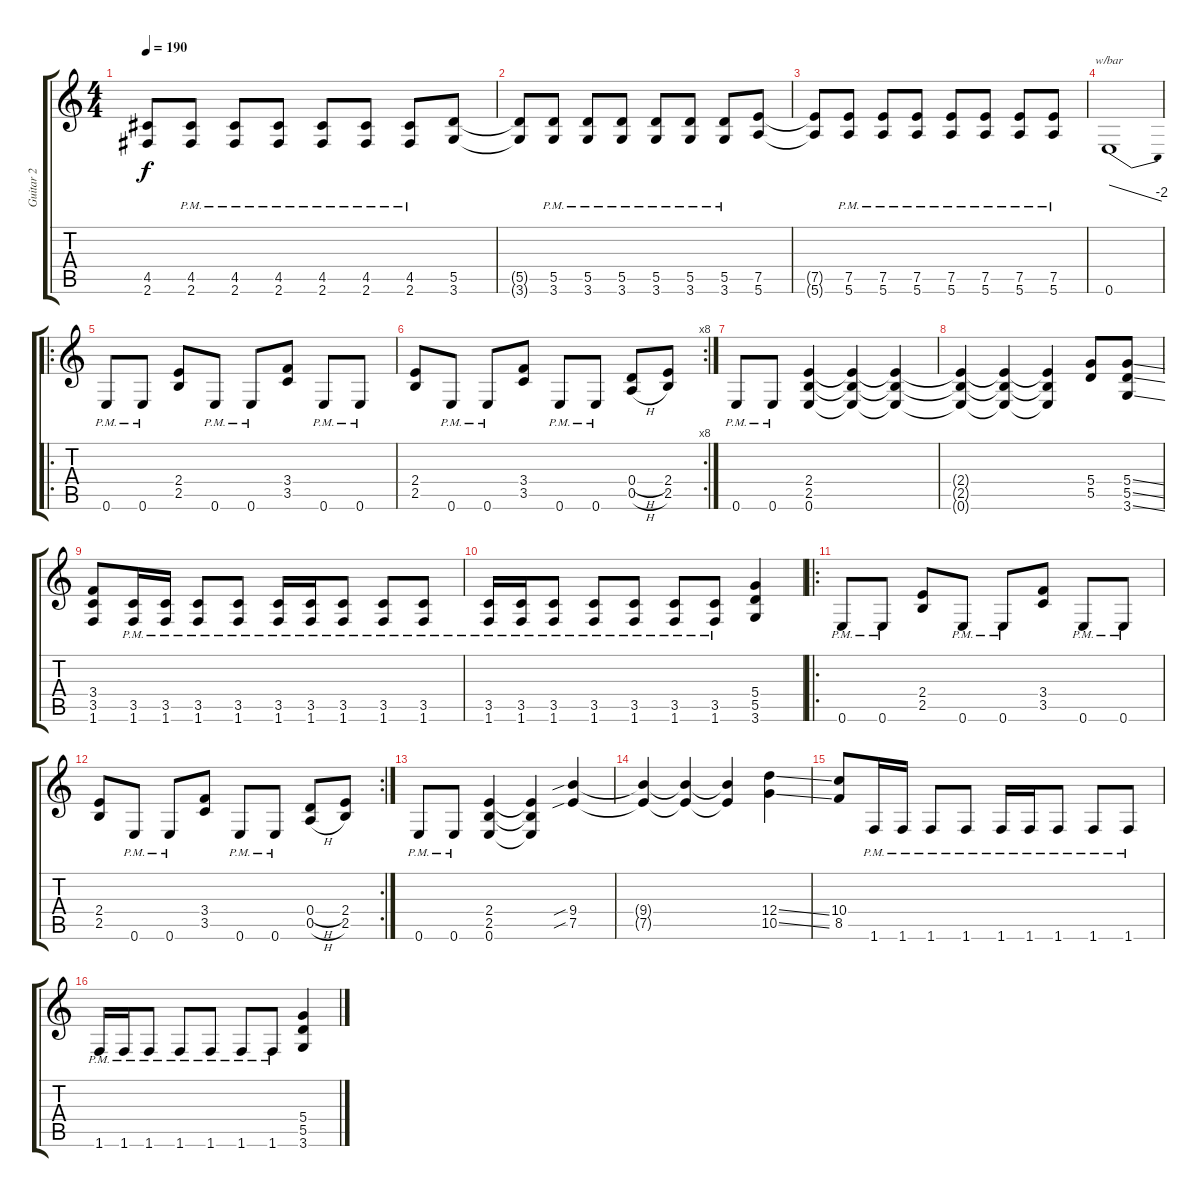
\track ("Guitar 2" "Guitar 2") {instrument distortionguitar}
\staff {score tabs}
\tuning (E4 B3 G3 D3 A2 E2) {hide}
\ts (4 4)
\tempo 190
\clef g2
\ks c
(4.5{t} 2.6{t}).8{dy f} (4.5{pm} 2.6{pm}).8 (4.5{pm} 2.6{pm}).8 (4.5{pm} 2.6{pm}).8 (4.5{pm} 2.6{pm}).8 (4.5{pm} 2.6{pm}).8 (4.5{pm} 2.6{pm}).8 (5.5 3.6).8 |
(5.5{t} 3.6{t}).8 (5.5{pm} 3.6{pm}).8 (5.5{pm} 3.6{pm}).8 (5.5{pm} 3.6{pm}).8 (5.5{pm} 3.6{pm}).8 (5.5{pm} 3.6{pm}).8 (5.5{pm} 3.6{pm}).8 (7.5 5.6).8 |
(7.5{t} 5.6{t}).8 (7.5{pm} 5.6{pm}).8 (7.5{pm} 5.6{pm}).8 (7.5{pm} 5.6{pm}).8 (7.5{pm} 5.6{pm}).8 (7.5{pm} 5.6{pm}).8 (7.5{pm} 5.6{pm}).8 (7.5{pm} 5.6{pm}).8 |
0.6.1{tbe (dive default 0 0 60 -8)} |
\ro
0.6{pm}.8 0.6{pm}.8 (2.4 2.5).8 0.6{pm}.8 0.6{pm}.8 (3.4 3.5).8 0.6{pm}.8 0.6{pm}.8 |
\rc 8
(2.4 2.5).8 0.6{pm}.8 0.6{pm}.8 (3.4 3.5).8 0.6{pm}.8 0.6{pm}.8 (0.4{h} 0.5{h}).8 (2.4 2.5).8 |
0.6{pm}.8 0.6{pm}.8 (2.4 2.5 0.6).4 (2.4{t} 2.5{t} 0.6{t}).4 (2.4{t} 2.5{t} 0.6{t}).4 |
(2.4{t} 2.5{t} 0.6{t}).4 (2.4{t} 2.5{t} 0.6{t}).4 (2.4{t} 2.5{t} 0.6{t}).4 (5.4 5.5).8 (5.4{ss} 5.5{ss} 3.6{ss}).8 |
(3.4 3.5 1.6).8 (3.5{pm} 1.6{pm}).16 (3.5{pm} 1.6{pm}).16 (3.5{pm} 1.6{pm}).8 (3.5{pm} 1.6{pm}).8 (3.5{pm} 1.6{pm}).16 (3.5{pm} 1.6{pm}).16 (3.5{pm} 1.6{pm}).8 (3.5{pm} 1.6{pm}).8 (3.5{pm} 1.6{pm}).8 |
(3.5{pm} 1.6{pm}).16 (3.5{pm} 1.6{pm}).16 (3.5{pm} 1.6{pm}).8 (3.5{pm} 1.6{pm}).8 (3.5{pm} 1.6{pm}).8 (3.5{pm} 1.6{pm}).8 (3.5{pm} 1.6{pm}).8 (5.4 5.5 3.6).4 |
\ro
0.6{pm}.8 0.6{pm}.8 (2.4 2.5).8 0.6{pm}.8 0.6{pm}.8 (3.4 3.5).8 0.6{pm}.8 0.6{pm}.8 |
\rc 2
(2.4 2.5).8 0.6{pm}.8 0.6{pm}.8 (3.4 3.5).8 0.6{pm}.8 0.6{pm}.8 (0.4{h} 0.5{h}).8 (2.4 2.5).8 |
0.6{pm}.8 0.6{pm}.8 (2.4 2.5 0.6).4 (2.4{t} 2.5{t} 0.6{t}).4 (9.4{sib} 7.5{sib}).4 |
(9.4{t} 7.5{t}).4 (9.4{t} 7.5{t}).4 (9.4{t} 7.5{t}).4 (12.4{ss} 10.5{ss}).4 |
(10.4 8.5).8 1.6{pm}.16 1.6{pm}.16 1.6{pm}.8 1.6{pm}.8 1.6{pm}.16 1.6{pm}.16 1.6{pm}.8 1.6{pm}.8 1.6{pm}.8 |
1.6{pm}.16 1.6{pm}.16 1.6{pm}.8 1.6{pm}.8 1.6{pm}.8 1.6{pm}.8 1.6{pm}.8 (5.4 5.5 3.6).4
